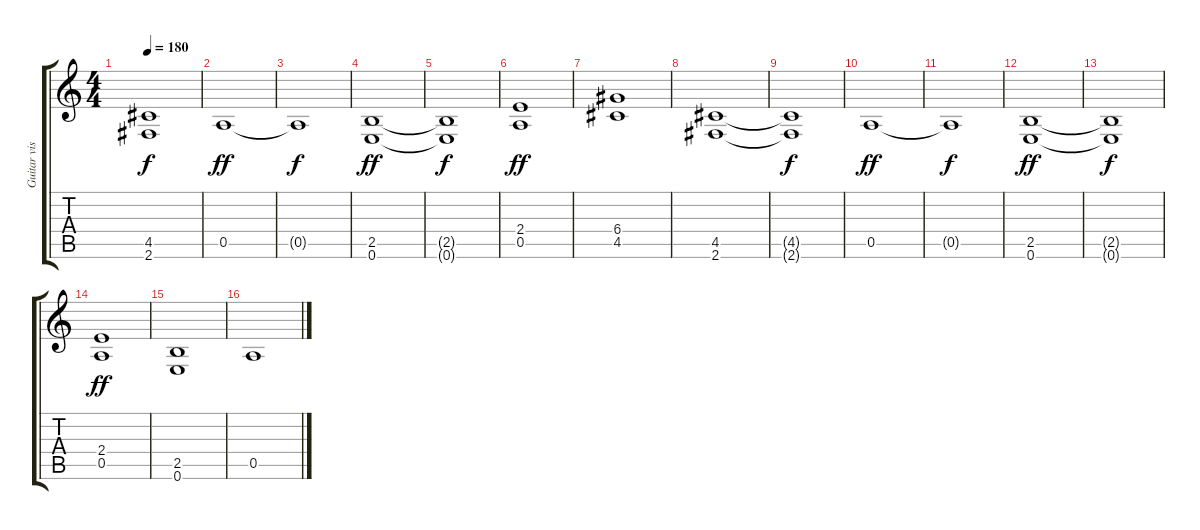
\track ("Guitar vis" "Guitar vis") {instrument overdrivenguitar}
\staff {score tabs}
\tuning (E4 B3 G3 D3 A2 E2) {hide}
\ts (4 4)
\tempo 180
\clef g2
\ks c
(4.5{t} 2.6{t}).1{dy f} |
0.5.1{dy ff} |
0.5{t}.1{dy f} |
(2.5 0.6).1{dy ff} |
(2.5{t} 0.6{t}).1{dy f} |
(2.4 0.5).1{dy ff} |
(6.4 4.5).1 |
(4.5 2.6).1 |
(4.5{t} 2.6{t}).1{dy f} |
0.5.1{dy ff} |
0.5{t}.1{dy f} |
(2.5 0.6).1{dy ff} |
(2.5{t} 0.6{t}).1{dy f} |
(2.4 0.5).1{dy ff} |
(2.5 0.6).1 |
0.5.1
